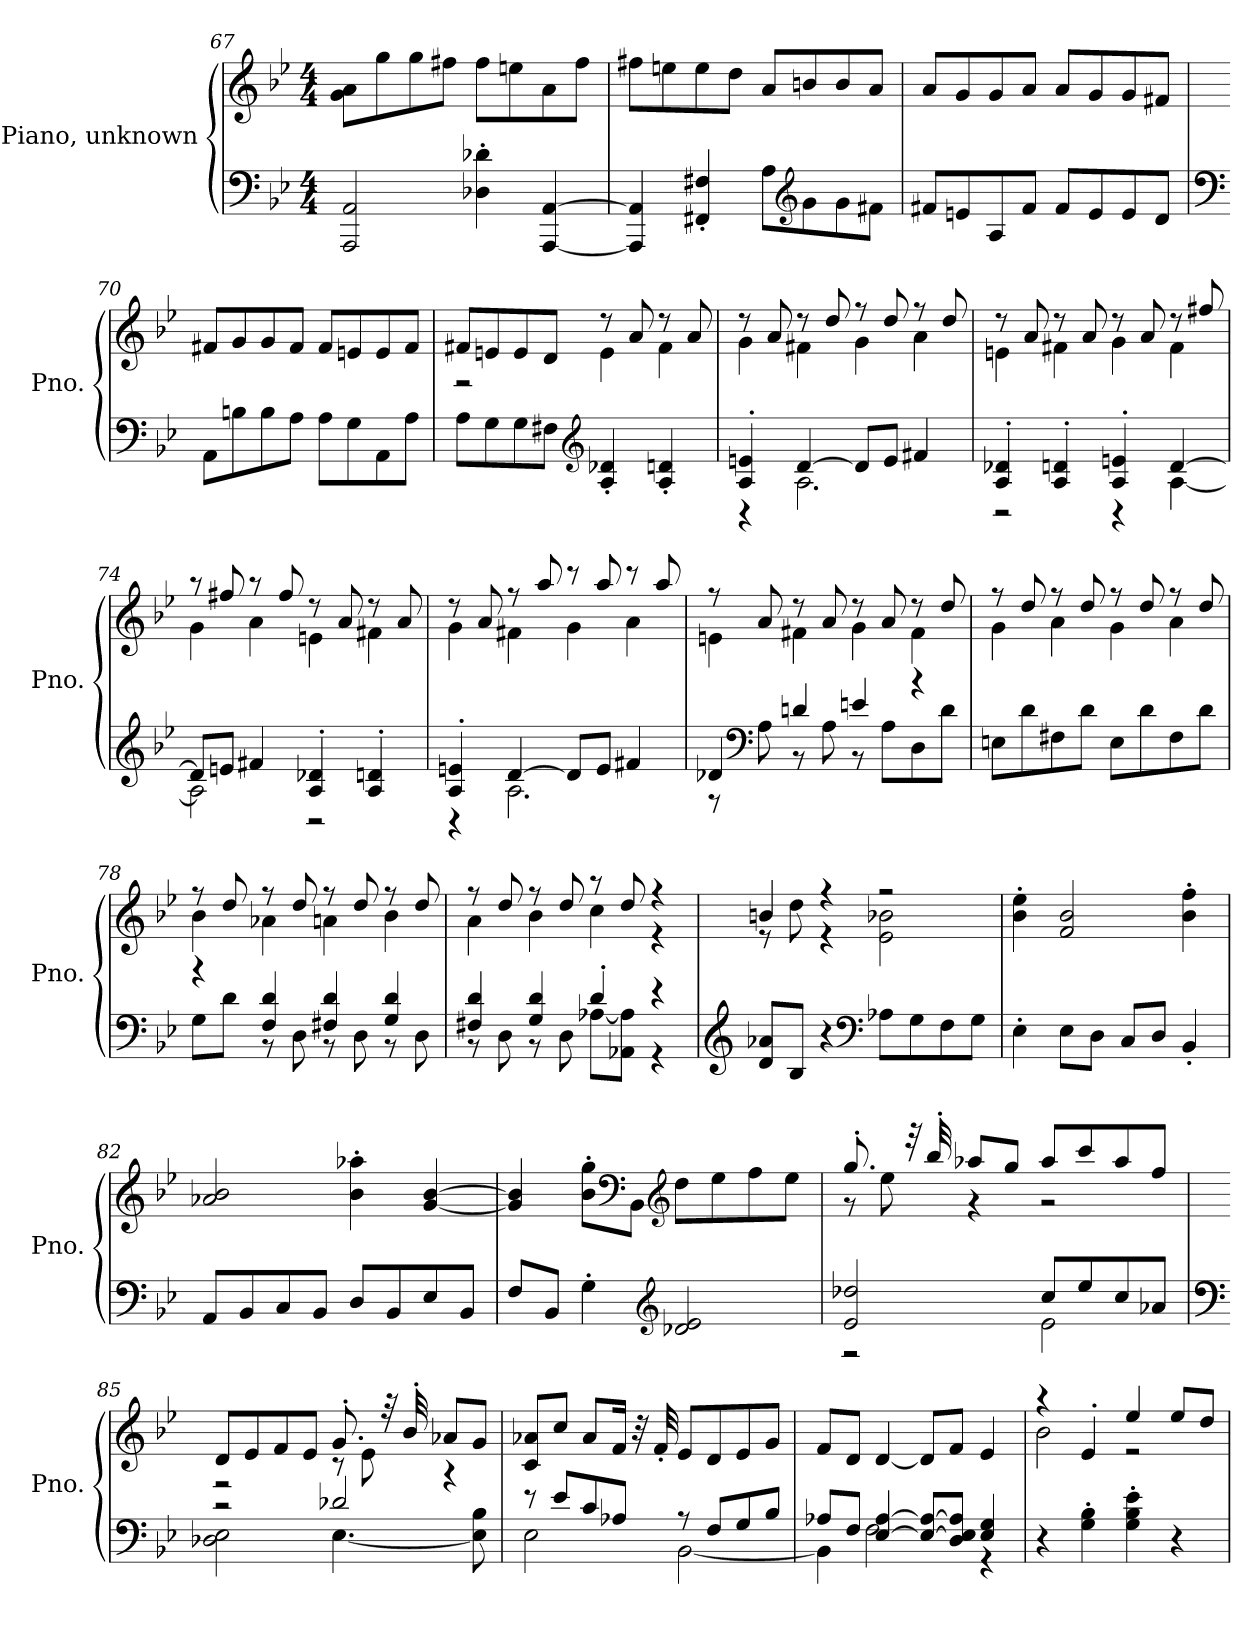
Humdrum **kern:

**kern	**kern
*part1	*part1
*staff2	*staff1
*I"Piano, unknown	*
*I'Pno.	*
*clefF4	*clefG2
*k[b-e-]	*k[b-e-]
*M4/4	*M4/4
=67	=67
2AAA/ 2AA/	8g\ 8a\L
.	8gg\
.	8gg\
.	8ff#X\J
4D-X\' 4d-X\'	8ff#\L
.	8een\
[4AAA/ [4AA/	8a\
.	8ff#\J
=68	=68
4AAA/] 4AA/]	8ff#X\L
.	8een\
4FF#X/' 4F#X/'	8ee\
.	8dd\J
8A\L	8a/L
*clefG2	*
8g\	8bn/
8g\	8b/
8f#X\J	8a/J
!!LO:LB:g=z
=69	=69
8f#X/L	8a/L
8en/	8g/
8A/	8g/
8f#/J	8a/J
8f#/L	8a/L
8e/	8g/
8e/	8g/
8d/J	8f#X/J
=70	=70
*clefF4	*
8AA\L	8f#X/L
8Bn\	8g/
8B\	8g/
8A\J	8f#/J
8A\L	8f#/L
8G\	8en/
8AA\	8e/
8A\J	8f#/J
=71	=71
*	*^
8A\L	8f#X/L	2r
8G\	8en/	.
8G\	8e/	.
8F#X\J	8d/J	.
*clefG2	*	*
4A/' 4d-X/'	8r	4e\
.	8a/	.
4A/' 4dn/'	8r	4f#\
.	8a/	.
!!LO:LB:g=z	!!
=72	=72	=72
*^	*	*
4A/' 4en/'	4r	8r	4g\
.	.	8a/	.
[4d/	2.A\	8r	4f#X\
.	.	8dd/	.
8d/L]	.	8r	4g\
8e/J	.	8dd/	.
4f#X/	.	8r	4a\
.	.	8dd/	.
=73	=73	=73	=73
4A/' 4d-X/'	2r	8r	4en\
.	.	8a/	.
4A/' 4dn/'	.	8r	4f#X\
.	.	8a/	.
4A/' 4en/'	4r	8r	4g\
.	.	8a/	.
[4d/	[4A\	8r	4f#\
.	.	8ff#X/	.
=74	=74	=74	=74
8d/L]	2A\]	8r	4g\
8en/J	.	8ff#X/	.
4f#X/	.	8r	4a\
.	.	8ff#/	.
4A/' 4d-X/'	2r	8r	4en\
.	.	8a/	.
4A/' 4dn/'	.	8r	4f#X\
.	.	8a/	.
!!LO:LB:g=z	!!
=75	=75	=75	=75
4A/' 4en/'	4r	8r	4g\
.	.	8a/	.
[4d/	2.A\	8r	4f#X\
.	.	8aa/	.
8d/L]	.	8r	4g\
8e/J	.	8aa/	.
4f#X/	.	8r	4a\
.	.	8aa/	.
=76	=76	=76	=76
4d-X/	8r	8r	4en\
*clefF4	*	*	*
.	8A\	8a/	.
4dn/	8r	8r	4f#X\
.	8A\	8a/	.
4en/	8r	8r	4g\
.	8A\L	8a/	.
4r	8D\	8r	4f#\
.	8d\J	8dd/	.
*v	*v	*	*
=77	=77	=77
8En\L	8r	4g\
8d\	8dd/	.
8F#X\	8r	4a\
8d\J	8dd/	.
8E\L	8r	4g\
8d\	8dd/	.
8F#\	8r	4a\
8d\J	8dd/	.
!!LO:LB:g=z	!!
=78	=78	=78
*^	*	*
4r	8G\L	8r	4b-\
.	8d\J	8dd/	.
4F/ 4d/	8r	8r	4a-X\
.	8D\	8dd/	.
4F#X/ 4d/	8r	8r	4an\
.	8D\	8dd/	.
4G/ 4d/	8r	8r	4b-\
.	8D\	8dd/	.
=79	=79	=79	=79
4F#X/ 4d/	8r	8r	4a\
.	8D\	8dd/	.
4G/ 4d/	8r	8r	4b-\
.	8D\	8dd/	.
4d'/	[8A-X\L	8r	4cc\
.	8AA-X\ 8A-\]J	8dd/	.
4r	4r	4r	4r
*v	*v	*	*
=80	=80	=80
*clefG2	*	*
8d/ 8a-X/L	4bn/	8r
8B-/J	.	8dd\
4r	4r	4r
*clefF4	*	*
8A-X\L	2r	2e-\ 2b-X\
8G\	.	.
8F\	.	.
8G\J	.	.
*	*v	*v
=81	=81
4E-'\	4b-\' 4ee-\'
8E-\L	2f/ 2b-/
8D\J	.
8C/L	.
8D/J	.
4BB-'/	4b-\' 4ff\'
!!LO:LB:g=z
=82	=82
8AA/L	2a-X/ 2b-/
8BB-/	.
8C/	.
8BB-/J	.
8D/L	4b-\' 4aa-X\'
8BB-/	.
8E-/	[4g/ [4b-/
8BB-/J	.
=83	=83
8F/L	4g/] 4b-/]
8BB-/J	.
4G'\	8b-\' 8gg\'L
*	*clefF4
.	8BB-\J
*clefG2	*clefG2
2d-X/ 2e-/	8dd\L
.	8ee-\
.	8ff\
.	8ee-\J
=84	=84
*^	*^
2e-/ 2dd-X/	2r	8.gg'/	8r
.	.	.	8ee-\
.	.	32r	.
.	.	32bb-'/	.
.	.	8aa-X/L	4r
.	.	8gg/J	.
8cc/L	2e-\	8aa-/L	2r
8ee-/	.	8ccc/	.
8cc/	.	8aa-/	.
8a-X/J	.	8ff/J	.
!!LO:PB:g=z	!!
=85	=85	=85	=85
*clefF4	*	*	*
2r	2D-X\ 2E-\	8d/L	2r
.	.	8e-/	.
.	.	8f/	.
.	.	8e-/J	.
2d-X/	[4.E-\	8.g'/	8r
.	.	.	8e-\
.	.	32r	.
.	.	32b-'/	.
.	.	8a-X/L	4r
.	8E-\] 8B-\	8g/J	.
*	*	*v	*v
=86	=86	=86
8r	2E-\	8c/ 8a-X/L
8e-/L	.	8cc/J
8c/	.	8a-/L
8A-X/J	.	16f/Jk
.	.	32r
.	.	32f'/
8r	[2BB-\	8e-/L
8F/L	.	8d/
8G/	.	8e-/
8B-/J	.	8g/J
=87	=87	=87
8A-X/L	4BB-\]	8f/L
8F/J	.	8d/J
[4E-/ [4A-/	2F\	[4d/
8E-/_ 8A-/_L	.	8d/L]
8D/ 8E-/] 8A-/]J	.	8f/J
4E-/ 4G/	4r	4e-/
*v	*v	*
=88	=88
*	*^
4r	4r	2b-\
4G\' 4B-\'	4e-'/	.
4G\' 4B-\' 4e-\'	4ee-/	2r
4r	8ee-/L	.
.	8dd/J	.
*	*v	*v
=	=
*-	*-
